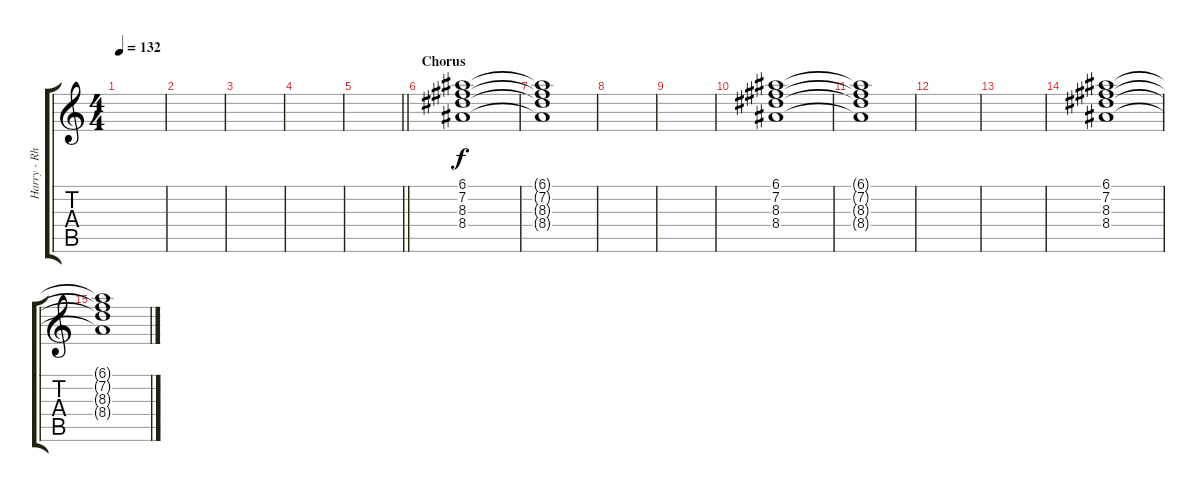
\track ("Harry - Rhythm Guitar II" "Harry - Rh") {instrument overdrivenguitar}
\staff {score tabs}
\tuning (E4 B3 G3 D3 A2 E2) {hide}
\ts (4 4)
\tempo 132
\clef g2
\ks c
|
|
|
|
\barLineRight lightlight
|
\section ("" "Chorus")
(6.1 7.2 8.3 8.4).1 |
(6.1{t} 7.2{t} 8.3{t} 8.4{t}).1 |
|
|
(6.1 7.2 8.3 8.4).1 |
(6.1{t} 7.2{t} 8.3{t} 8.4{t}).1 |
|
|
(6.1 7.2 8.3 8.4).1 |
(6.1{t} 7.2{t} 8.3{t} 8.4{t}).1
